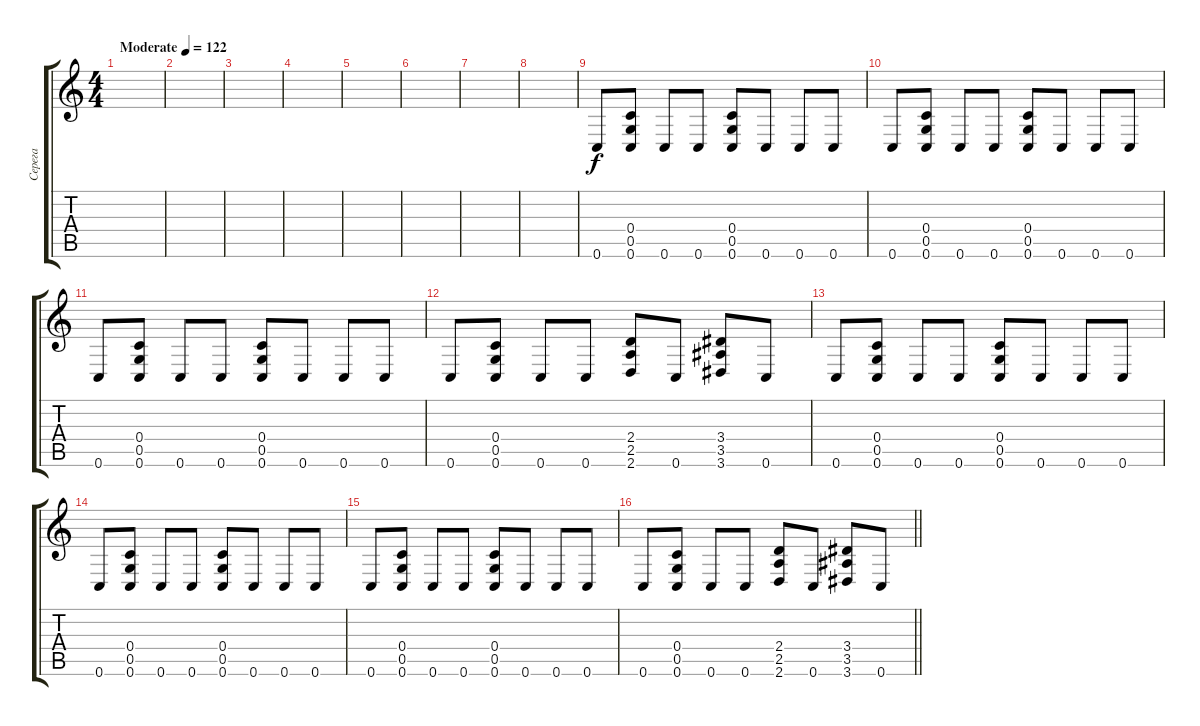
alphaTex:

\track ("Серега" "Серега") {instrument distortionguitar}
\staff {score tabs}
\tuning (D4 A3 F3 C3 G2 C2) {hide}
\ts (4 4)
\tempo (122 "Moderate")
\clef g2
\ks c
|
|
|
|
|
|
|
|
0.6.8 (0.4 0.5 0.6).8 0.6.8 0.6.8 (0.4 0.5 0.6).8 0.6.8 0.6.8 0.6.8 |
0.6.8 (0.4 0.5 0.6).8 0.6.8 0.6.8 (0.4 0.5 0.6).8 0.6.8 0.6.8 0.6.8 |
0.6.8 (0.4 0.5 0.6).8 0.6.8 0.6.8 (0.4 0.5 0.6).8 0.6.8 0.6.8 0.6.8 |
0.6.8 (0.4 0.5 0.6).8 0.6.8 0.6.8 (2.4 2.5 2.6).8 0.6.8 (3.4 3.5 3.6).8 0.6.8 |
0.6.8 (0.4 0.5 0.6).8 0.6.8 0.6.8 (0.4 0.5 0.6).8 0.6.8 0.6.8 0.6.8 |
0.6.8 (0.4 0.5 0.6).8 0.6.8 0.6.8 (0.4 0.5 0.6).8 0.6.8 0.6.8 0.6.8 |
0.6.8 (0.4 0.5 0.6).8 0.6.8 0.6.8 (0.4 0.5 0.6).8 0.6.8 0.6.8 0.6.8 |
\barLineRight lightlight
0.6.8 (0.4 0.5 0.6).8 0.6.8 0.6.8 (2.4 2.5 2.6).8 0.6.8 (3.4 3.5 3.6).8 0.6.8
